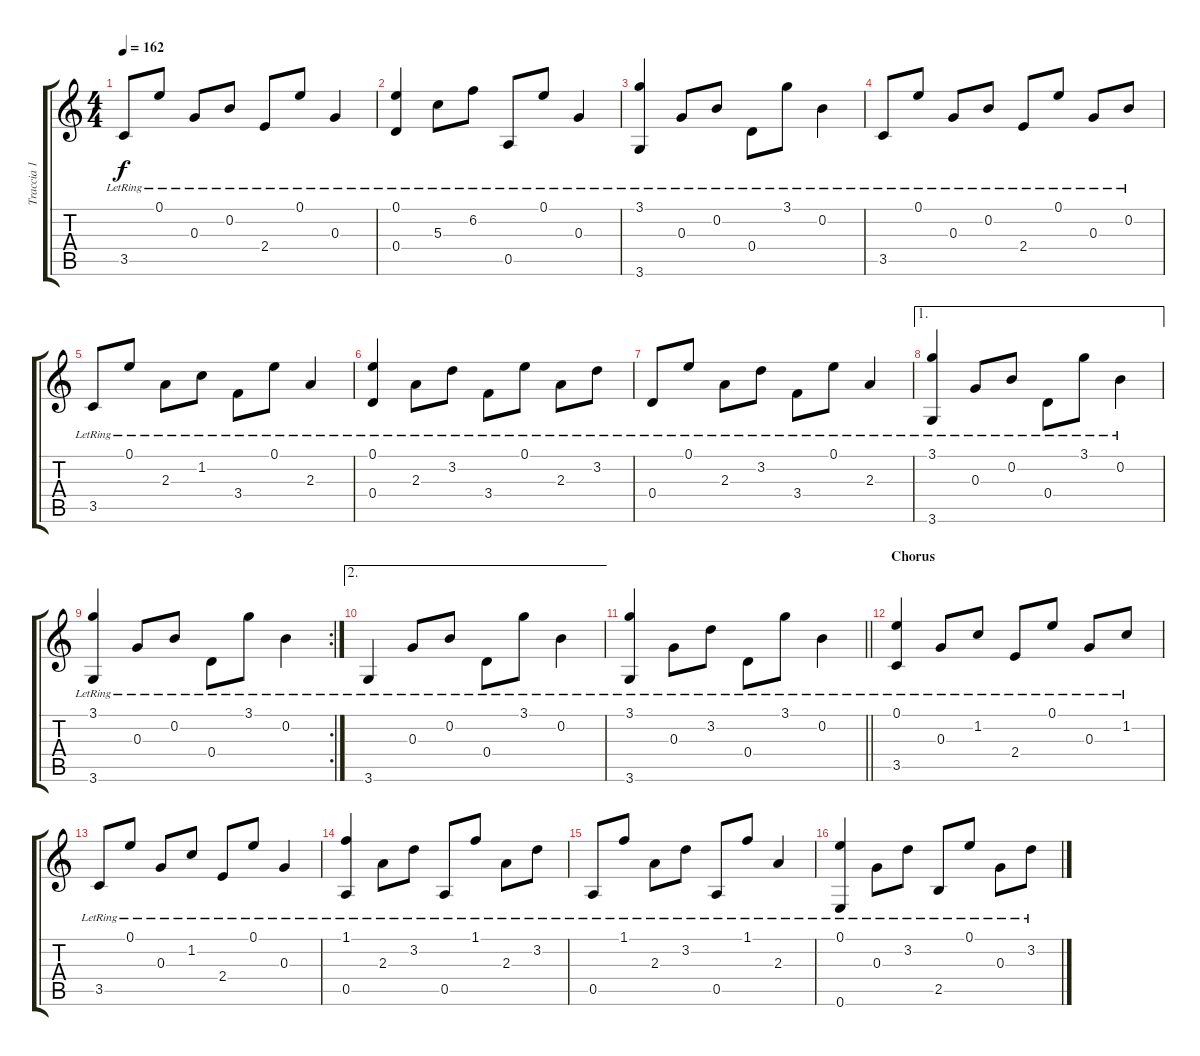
\track ("Traccia 1" "Traccia 1") {instrument acousticguitarnylon}
\staff {score tabs}
\tuning (E4 B3 G3 D3 A2 E2) {hide}
\ts (4 4)
\tempo 162
\clef g2
\ks c
3.5{lr}.8{dy f} 0.1{lr}.8 0.3{lr}.8 0.2{lr}.8 2.4{lr}.8 0.1{lr}.8 0.3{lr}.4 |
(0.1{lr} 0.4{lr}).4 5.3{lr}.8 6.2{lr}.8 0.5{lr}.8 0.1{lr}.8 0.3{lr}.4 |
(3.1{lr} 3.6{lr}).4 0.3{lr}.8 0.2{lr}.8 0.4{lr}.8 3.1{lr}.8 0.2{lr}.4 |
3.5{lr}.8 0.1{lr}.8 0.3{lr}.8 0.2{lr}.8 2.4{lr}.8 0.1{lr}.8 0.3{lr}.8 0.2{lr}.8 |
3.5{lr}.8 0.1{lr}.8 2.3{lr}.8 1.2{lr}.8 3.4{lr}.8 0.1{lr}.8 2.3{lr}.4 |
(0.1{lr} 0.4{lr}).4 2.3{lr}.8 3.2{lr}.8 3.4{lr}.8 0.1{lr}.8 2.3{lr}.8 3.2{lr}.8 |
0.4{lr}.8 0.1{lr}.8 2.3{lr}.8 3.2{lr}.8 3.4{lr}.8 0.1{lr}.8 2.3{lr}.4 |
\ae 1
(3.1{lr} 3.6{lr}).4 0.3{lr}.8 0.2{lr}.8 0.4{lr}.8 3.1{lr}.8 0.2{lr}.4 |
\rc 2
(3.1{lr} 3.6{lr}).4 0.3{lr}.8 0.2{lr}.8 0.4{lr}.8 3.1{lr}.8 0.2{lr}.4 |
\ae 2
3.6{lr}.4 0.3{lr}.8 0.2{lr}.8 0.4{lr}.8 3.1{lr}.8 0.2{lr}.4 |
\barLineRight lightlight
(3.1{lr} 3.6{lr}).4 0.3{lr}.8 3.2{lr}.8 0.4{lr}.8 3.1{lr}.8 0.2{lr}.4 |
\section ("" "Chorus")
(0.1{lr} 3.5{lr}).4 0.3{lr}.8 1.2{lr}.8 2.4{lr}.8 0.1{lr}.8 0.3{lr}.8 1.2{lr}.8 |
3.5{lr}.8 0.1{lr}.8 0.3{lr}.8 1.2{lr}.8 2.4{lr}.8 0.1{lr}.8 0.3{lr}.4 |
(1.1{lr} 0.5{lr}).4 2.3{lr}.8 3.2{lr}.8 0.5{lr}.8 1.1{lr}.8 2.3{lr}.8 3.2{lr}.8 |
0.5{lr}.8 1.1{lr}.8 2.3{lr}.8 3.2{lr}.8 0.5{lr}.8 1.1{lr}.8 2.3{lr}.4 |
(0.1{lr} 0.6{lr}).4 0.3{lr}.8 3.2{lr}.8 2.5{lr}.8 0.1{lr}.8 0.3{lr}.8 3.2{lr}.8
